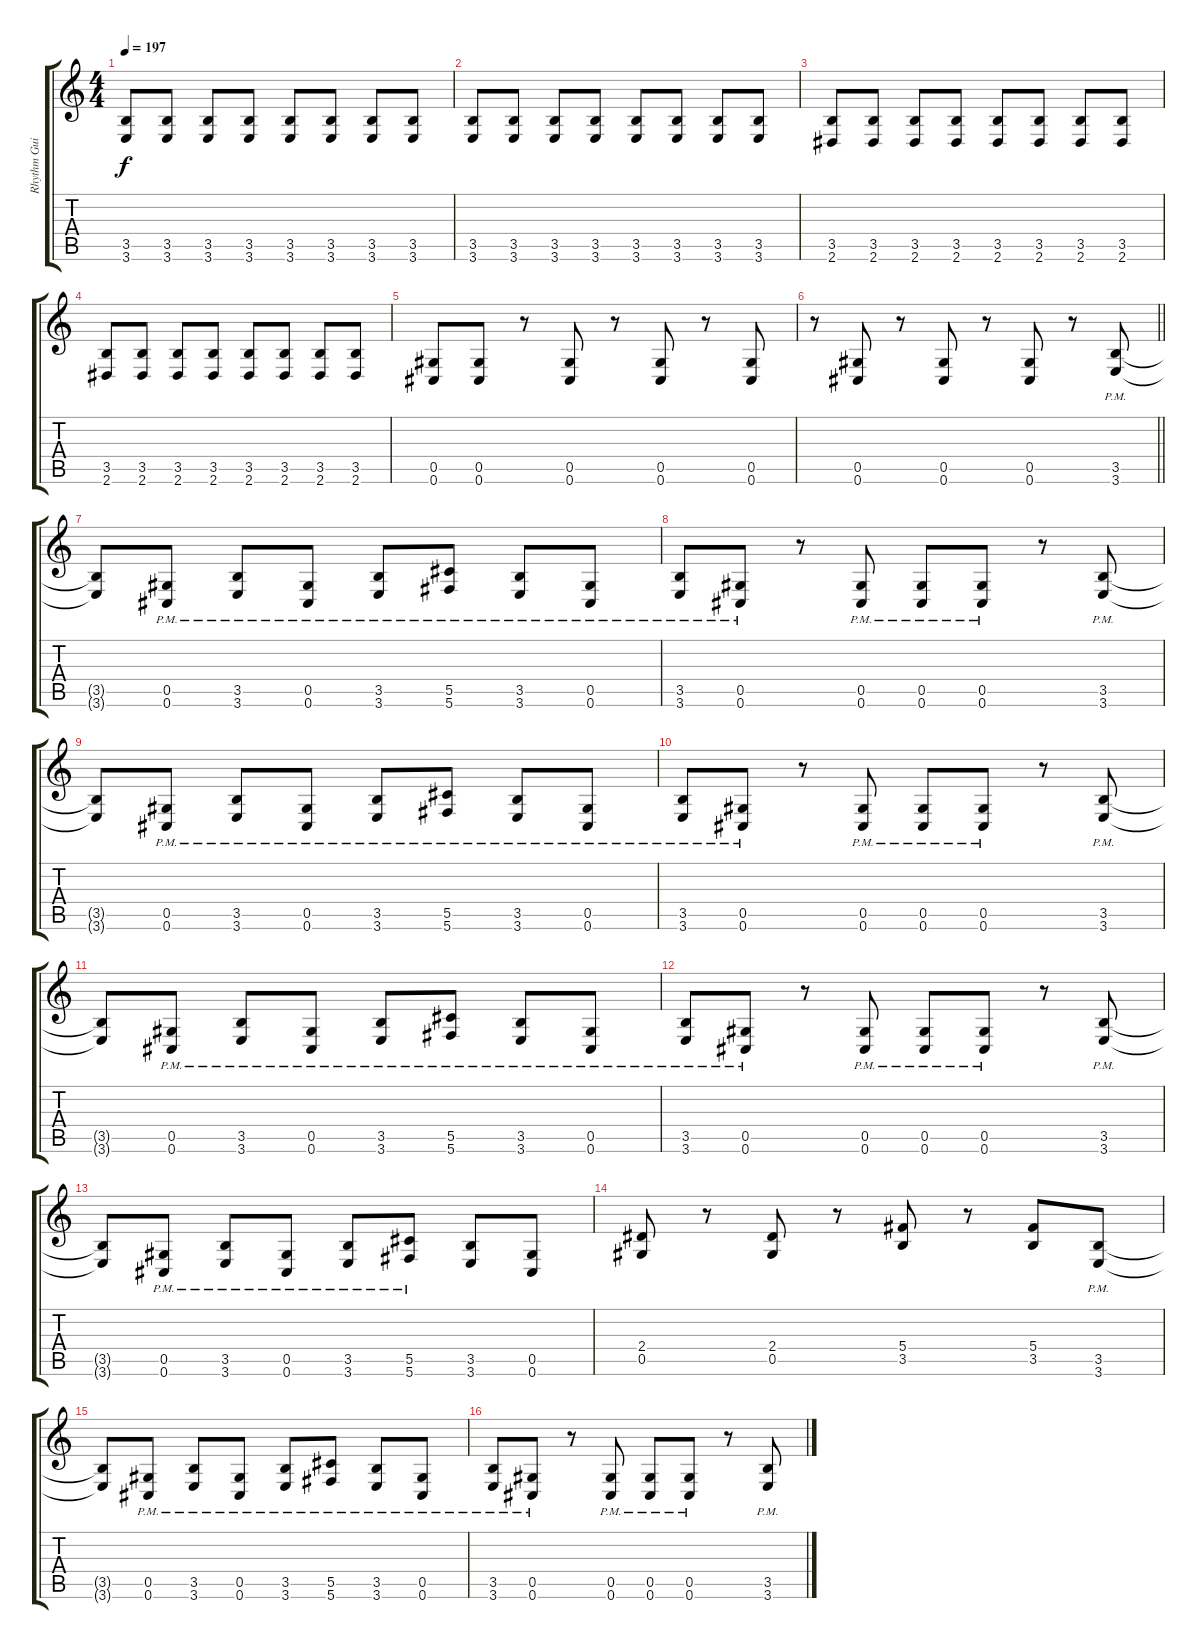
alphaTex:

\track ("Rhythm Guitar" "Rhythm Gui") {instrument overdrivenguitar}
\staff {score tabs}
\tuning (Eb4 Bb3 Gb3 Db3 Ab2 Db2) {hide}
\ts (4 4)
\tempo 197
\clef g2
\ks c
(3.5 3.6).8{dy f} (3.5 3.6).8 (3.5 3.6).8 (3.5 3.6).8 (3.5 3.6).8 (3.5 3.6).8 (3.5 3.6).8 (3.5 3.6).8 |
(3.5 3.6).8 (3.5 3.6).8 (3.5 3.6).8 (3.5 3.6).8 (3.5 3.6).8 (3.5 3.6).8 (3.5 3.6).8 (3.5 3.6).8 |
(3.5 2.6).8 (3.5 2.6).8 (3.5 2.6).8 (3.5 2.6).8 (3.5 2.6).8 (3.5 2.6).8 (3.5 2.6).8 (3.5 2.6).8 |
(3.5 2.6).8 (3.5 2.6).8 (3.5 2.6).8 (3.5 2.6).8 (3.5 2.6).8 (3.5 2.6).8 (3.5 2.6).8 (3.5 2.6).8 |
(0.5 0.6).8 (0.5 0.6).8 r.8 (0.5 0.6).8 r.8 (0.5 0.6).8 r.8 (0.5 0.6).8 |
\barLineRight lightlight
r.8 (0.5 0.6).8 r.8 (0.5 0.6).8 r.8 (0.5 0.6).8 r.8 (3.5{pm} 3.6{pm}).8 |
(3.5{t} 3.6{t}).8 (0.5{pm} 0.6{pm}).8 (3.5{pm} 3.6{pm}).8 (0.5{pm} 0.6{pm}).8 (3.5{pm} 3.6{pm}).8 (5.5{pm} 5.6{pm}).8 (3.5{pm} 3.6{pm}).8 (0.5{pm} 0.6{pm}).8 |
(3.5{pm} 3.6{pm}).8 (0.5{pm} 0.6{pm}).8 r.8 (0.5{pm} 0.6{pm}).8 (0.5{pm} 0.6{pm}).8 (0.5{pm} 0.6{pm}).8 r.8 (3.5{pm} 3.6{pm}).8 |
(3.5{t} 3.6{t}).8 (0.5{pm} 0.6{pm}).8 (3.5{pm} 3.6{pm}).8 (0.5{pm} 0.6{pm}).8 (3.5{pm} 3.6{pm}).8 (5.5{pm} 5.6{pm}).8 (3.5{pm} 3.6{pm}).8 (0.5{pm} 0.6{pm}).8 |
(3.5{pm} 3.6{pm}).8 (0.5{pm} 0.6{pm}).8 r.8 (0.5{pm} 0.6{pm}).8 (0.5{pm} 0.6{pm}).8 (0.5{pm} 0.6{pm}).8 r.8 (3.5{pm} 3.6{pm}).8 |
(3.5{t} 3.6{t}).8 (0.5{pm} 0.6{pm}).8 (3.5{pm} 3.6{pm}).8 (0.5{pm} 0.6{pm}).8 (3.5{pm} 3.6{pm}).8 (5.5{pm} 5.6{pm}).8 (3.5{pm} 3.6{pm}).8 (0.5{pm} 0.6{pm}).8 |
(3.5{pm} 3.6{pm}).8 (0.5{pm} 0.6{pm}).8 r.8 (0.5{pm} 0.6{pm}).8 (0.5{pm} 0.6{pm}).8 (0.5{pm} 0.6{pm}).8 r.8 (3.5{pm} 3.6{pm}).8 |
(3.5{t} 3.6{t}).8 (0.5{pm} 0.6{pm}).8 (3.5{pm} 3.6{pm}).8 (0.5{pm} 0.6{pm}).8 (3.5{pm} 3.6{pm}).8 (5.5{pm} 5.6{pm}).8 (3.5 3.6).8 (0.5 0.6).8 |
(2.4 0.5).8 r.8 (2.4 0.5).8 r.8 (5.4 3.5).8 r.8 (5.4 3.5).8 (3.5{pm} 3.6{pm}).8 |
(3.5{t} 3.6{t}).8 (0.5{pm} 0.6{pm}).8 (3.5{pm} 3.6{pm}).8 (0.5{pm} 0.6{pm}).8 (3.5{pm} 3.6{pm}).8 (5.5{pm} 5.6{pm}).8 (3.5{pm} 3.6{pm}).8 (0.5{pm} 0.6{pm}).8 |
(3.5{pm} 3.6{pm}).8 (0.5{pm} 0.6{pm}).8 r.8 (0.5{pm} 0.6{pm}).8 (0.5{pm} 0.6{pm}).8 (0.5{pm} 0.6{pm}).8 r.8 (3.5{pm} 3.6{pm}).8
